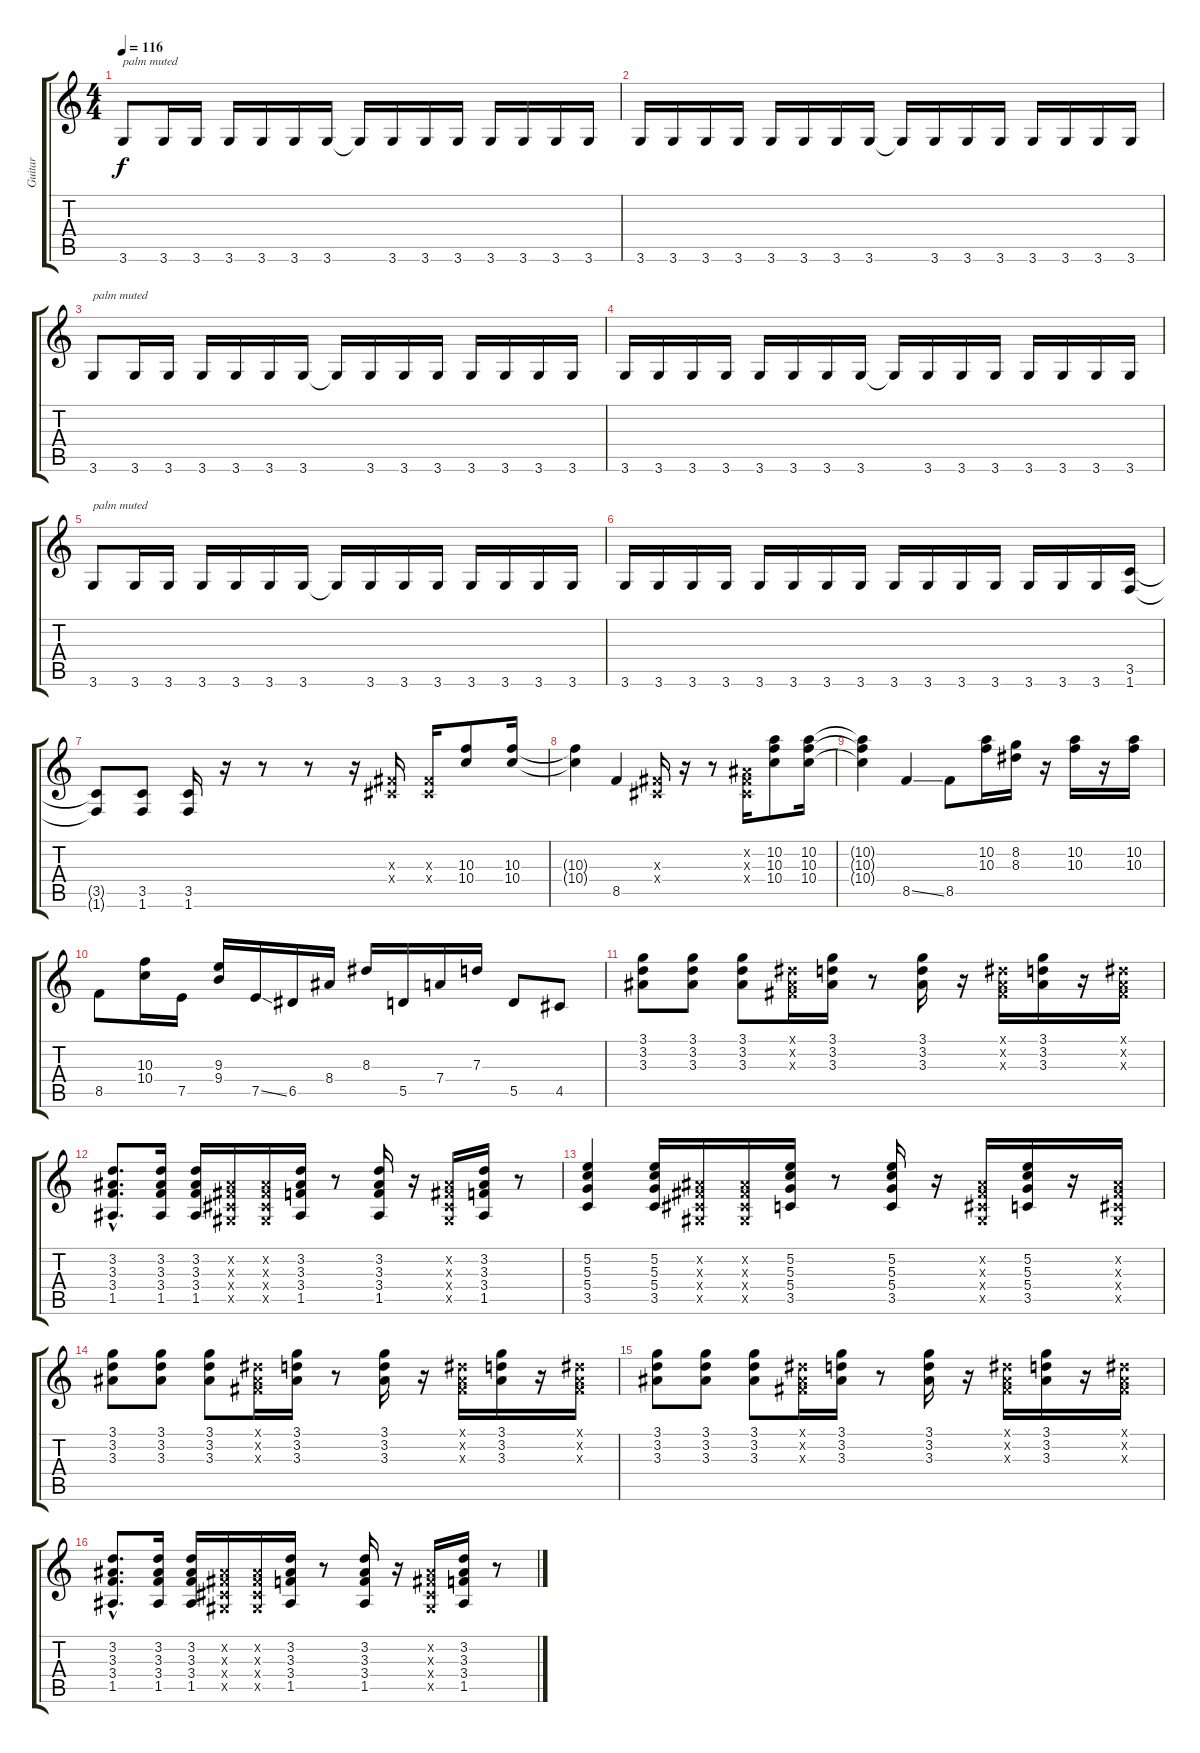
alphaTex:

\track ("Guitar" "Guitar") {instrument distortionguitar}
\staff {score tabs}
\tuning (E4 B3 G3 D3 A2 E2) {hide}
\ts (4 4)
\tempo 116
\clef g2
\ks c
3.6.8{txt "palm muted" dy f} 3.6.16 3.6.16 3.6.16 3.6.16 3.6.16 3.6.16 3.6{t}.16 3.6.16 3.6.16 3.6.16 3.6.16 3.6.16 3.6.16 3.6.16 |
3.6.16 3.6.16 3.6.16 3.6.16 3.6.16 3.6.16 3.6.16 3.6.16 3.6{t}.16 3.6.16 3.6.16 3.6.16 3.6.16 3.6.16 3.6.16 3.6.16 |
3.6.8{txt "palm muted"} 3.6.16 3.6.16 3.6.16 3.6.16 3.6.16 3.6.16 3.6{t}.16 3.6.16 3.6.16 3.6.16 3.6.16 3.6.16 3.6.16 3.6.16 |
3.6.16 3.6.16 3.6.16 3.6.16 3.6.16 3.6.16 3.6.16 3.6.16 3.6{t}.16 3.6.16 3.6.16 3.6.16 3.6.16 3.6.16 3.6.16 3.6.16 |
3.6.8{txt "palm muted"} 3.6.16 3.6.16 3.6.16 3.6.16 3.6.16 3.6.16 3.6{t}.16 3.6.16 3.6.16 3.6.16 3.6.16 3.6.16 3.6.16 3.6.16 |
3.6.16 3.6.16 3.6.16 3.6.16 3.6.16 3.6.16 3.6.16 3.6.16 3.6.16 3.6.16 3.6.16 3.6.16 3.6.16 3.6.16 3.6.16 (3.5 1.6).16 |
(3.5{t} 1.6{t}).8 (3.5 1.6).8 (3.5 1.6).16 r.16 r.8 r.8 r.16 (-1.3{x} -1.4{x}).16 (-1.3{x} -1.4{x}).16 (10.3 10.4).8 (10.3 10.4).16 |
(10.3{t} 10.4{t}).4 8.5.4 (-1.3{x} -1.4{x}).16 r.16 r.8 (-1.2{x} -1.3{x} -1.4{x}).16 (10.2 10.3 10.4).8 (10.2 10.3 10.4).16 |
(10.2{t} 10.3{t} 10.4{t}).4 8.5{ss}.4 8.5.8 (10.2 10.3).16 (8.2 8.3).16 r.16 (10.2 10.3).16 r.16 (10.2 10.3).16 |
8.5.8 (10.3 10.4).16 7.5.16 (9.3 9.4).16 7.5{ss}.16 6.5.16 8.4.16 8.3.16 5.5.16 7.4.16 7.3.16 5.5.8 4.5.8 |
(3.1 3.2 3.3).8 (3.1 3.2 3.3).8 (3.1 3.2 3.3).8 (-1.1{x} -1.2{x} -1.3{x}).16 (3.1 3.2 3.3).16 r.8 (3.1 3.2 3.3).16 r.16 (-1.1{x} -1.2{x} -1.3{x}).16 (3.1 3.2 3.3).16 r.16 (-1.1{x} -1.2{x} -1.3{x}).16 |
(3.2{hac} 3.3{hac} 3.4{hac} 1.5{hac}).8{d} (3.2 3.3 3.4 1.5).16 (3.2 3.3 3.4 1.5).16 (-1.2{x} -1.3{x} -1.4{x} -1.5{x}).16 (-1.2{x} -1.3{x} -1.4{x} -1.5{x}).16 (3.2 3.3 3.4 1.5).16 r.8 (3.2 3.3 3.4 1.5).16 r.16 (-1.2{x} -1.3{x} -1.4{x} -1.5{x}).16 (3.2 3.3 3.4 1.5).16 r.8 |
(5.2 5.3 5.4 3.5).4 (5.2 5.3 5.4 3.5).16 (-1.2{x} -1.3{x} -1.4{x} -1.5{x}).16 (-1.2{x} -1.3{x} -1.4{x} -1.5{x}).16 (5.2 5.3 5.4 3.5).16 r.8 (5.2 5.3 5.4 3.5).16 r.16 (-1.2{x} -1.3{x} -1.4{x} -1.5{x}).16 (5.2 5.3 5.4 3.5).16 r.16 (-1.2{x} -1.3{x} -1.4{x} -1.5{x}).16 |
(3.1 3.2 3.3).8 (3.1 3.2 3.3).8 (3.1 3.2 3.3).8 (-1.1{x} -1.2{x} -1.3{x}).16 (3.1 3.2 3.3).16 r.8 (3.1 3.2 3.3).16 r.16 (-1.1{x} -1.2{x} -1.3{x}).16 (3.1 3.2 3.3).16 r.16 (-1.1{x} -1.2{x} -1.3{x}).16 |
(3.1 3.2 3.3).8 (3.1 3.2 3.3).8 (3.1 3.2 3.3).8 (-1.1{x} -1.2{x} -1.3{x}).16 (3.1 3.2 3.3).16 r.8 (3.1 3.2 3.3).16 r.16 (-1.1{x} -1.2{x} -1.3{x}).16 (3.1 3.2 3.3).16 r.16 (-1.1{x} -1.2{x} -1.3{x}).16 |
(3.2{hac} 3.3{hac} 3.4{hac} 1.5{hac}).8{d} (3.2 3.3 3.4 1.5).16 (3.2 3.3 3.4 1.5).16 (-1.2{x} -1.3{x} -1.4{x} -1.5{x}).16 (-1.2{x} -1.3{x} -1.4{x} -1.5{x}).16 (3.2 3.3 3.4 1.5).16 r.8 (3.2 3.3 3.4 1.5).16 r.16 (-1.2{x} -1.3{x} -1.4{x} -1.5{x}).16 (3.2 3.3 3.4 1.5).16 r.8
